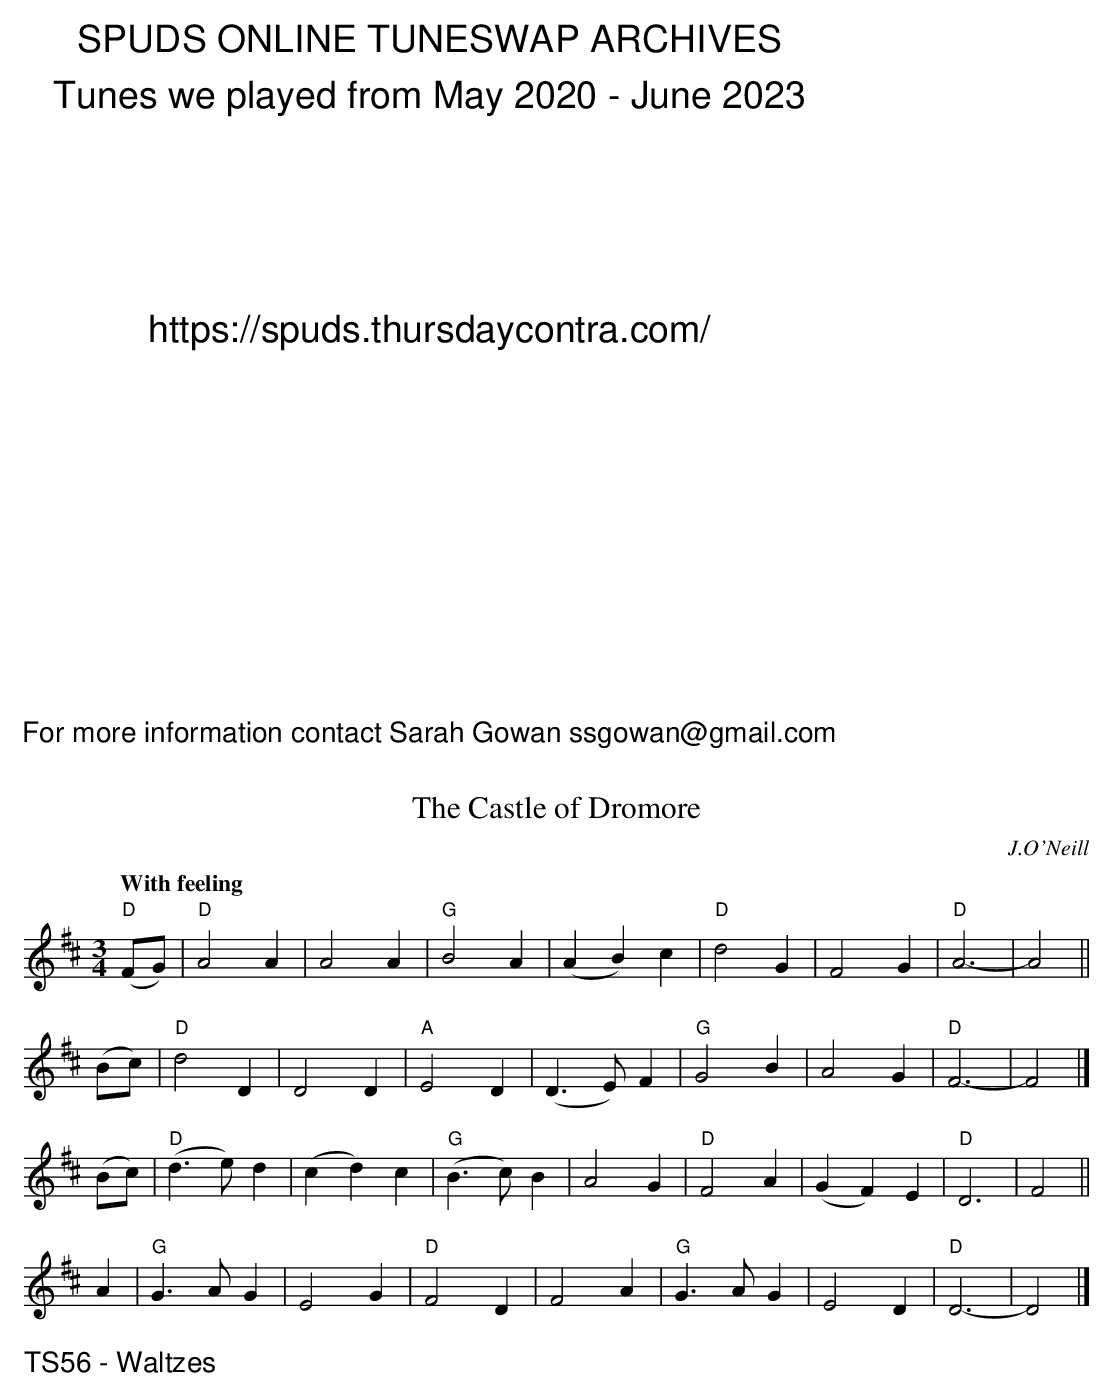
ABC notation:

X:1
T:Castle of Dromore, The
Q:"With feeling"
O:J.O'Neill
M:3/4
L:1/4
K:D
"D"(F/G/)|"D" A2A|A2A|"G" B2A|(AB)c|"D"d2G|F2G|"D" A3-|A2||
(B/c/)|"D"d2D|D2D|"A"E2D|(D>E)F|"G"G2B|A2G|"D"F3-|F2|]
(B/c/)|"D"(d>e)d|(cd)c|"G"(B>c)B|A2G|"D"F2A|(GF)E|"D"D3|F2||
A|"G"G>AG|E2G|"D"F2D|F2A|"G"G>AG|E2D|"D"D3-|D2|]
